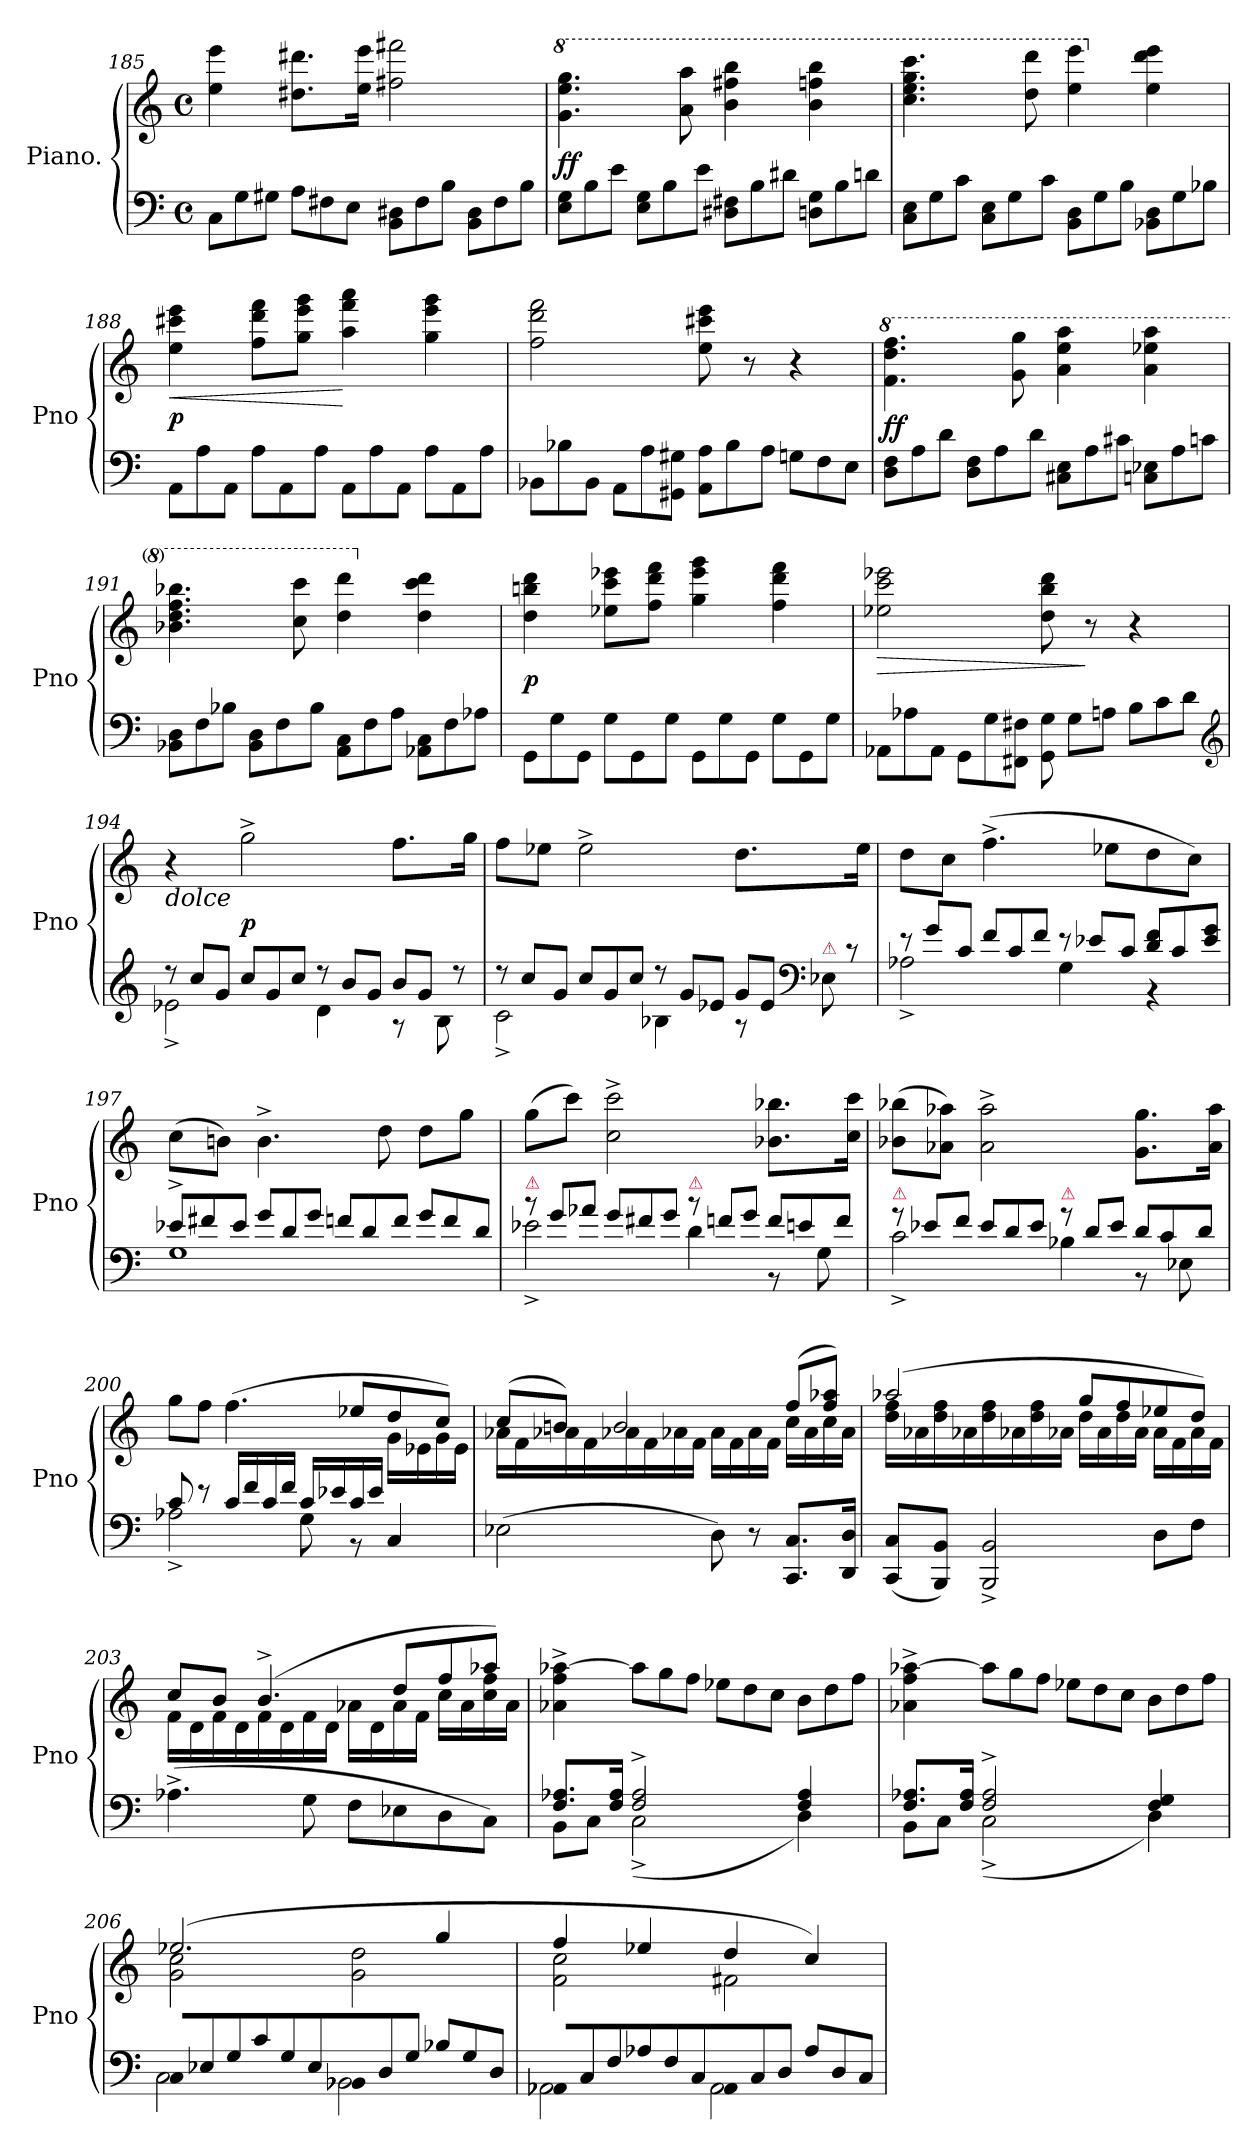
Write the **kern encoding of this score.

**kern	**kern	**dynam
*part1	*part1	*part1
*staff2	*staff1	*staff1/2
*I"Piano.	*	*
*I'Pno	*	*
*clefF4	*clefG2	*
*k[]	*k[]	*
*C:	*C:	*
*M4/4	*M4/4	*
*met(c)	*met(c)	*
*Xtuplet	*	*
=185	=185	=185
12C\L	4ee\ 4eee\	.
12G\	.	.
12G#X\J	.	.
12A\L	8.dd#X\ 8.ddd#X\L	.
12F#X\	.	.
12E\J	.	.
.	16ee\ 16eee\Jk	.
12BB\ 12D#X\L	2ff#X\ 2fff#X\	.
12F#\	.	.
12B\J	.	.
12BB\ 12D#\L	.	.
12F#\	.	.
12B\J	.	.
=186	=186	=186
*	*8va	*
12E\ 12G\L	4.gg\ 4.eee\ 4.ggg\	ff
12B\	.	.
12e\J	.	.
12E\ 12G\L	.	.
12B\	.	.
.	8aa\ 8aaa\	.
12e\J	.	.
12D#X\ 12F#X\L	4bb\ 4fff#X\ 4bbb\	.
12B\	.	.
12d#X\J	.	.
12Dn\ 12G\L	4bb\ 4fffn\ 4bbb\	.
12B\	.	.
12dn\J	.	.
=187	=187	=187
12C\ 12E\L	4.ccc\ 4.eee\ 4.ggg\ 4.cccc\	.
12G\	.	.
12c\J	.	.
12C\ 12E\L	.	.
12G\	.	.
.	8ddd\ 8dddd\	.
12c\J	.	.
12BB\ 12D\L	4eee\ 4eeee\	.
12G\	.	.
12B\J	.	.
*	*X8va	*
12BB-X\ 12D\L	4ee\ 4ddd\ 4eee\	.
12G\	.	.
12B-X\J	.	.
=188	=188	=188
!	!	!LO:HP:b
12AA\L	4ee\ 4ccc#X\ 4eee\	< p
12A\	.	.
12AA\J	.	.
12A\L	8ff\ 8ddd\ 8fff\L	.
12AA\	.	.
.	8gg\ 8eee\ 8ggg\J	.
12A\J	.	.
12AA\L	4aa\ 4fff\ 4aaa\	[
12A\	.	.
12AA\J	.	.
12A\L	4gg\ 4eee\ 4ggg\	.
12AA\	.	.
12A\J	.	.
=189	=189	=189
12BB-X\L	2ff\ 2ddd\ 2fff\	.
12B-X\	.	.
12BB-\J	.	.
12AA\L	.	.
12A\	.	.
12GG#X\ 12G#X\J	.	.
12AA\ 12A\L	8ee\ 8ccc#X\ 8eee\	.
12B-\	.	.
.	8r	.
12A\J	.	.
12Gn\L	4r	.
12F\	.	.
12E\J	.	.
=190	=190	=190
*	*8va	*
12D\ 12F\L	4.ff\ 4.ddd\ 4.fff\	ff
12A\	.	.
12d\J	.	.
12D\ 12F\L	.	.
12A\	.	.
.	8gg\ 8ggg\	.
12d\J	.	.
12C#X\ 12E\L	4aa\ 4eee\ 4aaa\	.
12A\	.	.
12c#X\J	.	.
12Cn\ 12E-X\L	4aa\ 4eee-X\ 4aaa\	.
12A\	.	.
12cn\J	.	.
=191	=191	=191
12BB-X\ 12D\L	4.bb-X\ 4.ddd\ 4.fff\ 4.bbb-X\	.
12F\	.	.
12B-X\J	.	.
12BB-\ 12D\L	.	.
12F\	.	.
.	8ccc\ 8cccc\	.
12B-\J	.	.
12AA\ 12C\L	4ddd\ 4dddd\	.
12F\	.	.
12A\J	.	.
*	*X8va	*
12AA-X\ 12C\L	4dd\ 4ccc\ 4ddd\	.
12F\	.	.
12A-X\J	.	.
=192	=192	=192
12GG\L	4dd\ 4bbn\ 4ddd\	p
12G\	.	.
12GG\J	.	.
12G\L	8ee-X\ 8ccc\ 8eee-X\L	.
12GG\	.	.
.	8ff\ 8ddd\ 8fff\J	.
12G\J	.	.
12GG\L	4gg\ 4eee-\ 4ggg\	.
12G\	.	.
12GG\J	.	.
12G\L	4ff\ 4ddd\ 4fff\	.
12GG\	.	.
12G\J	.	.
=193	=193	=193
!	!	!LO:HP:b
12AA-X\L	2ee-X\ 2ccc\ 2eee-X\	>
12A-X\	.	.
12AA-\J	.	.
12GG\L	.	.
12G\	.	.
12FF#X\ 12F#X\J	.	.
12GG\ 12G\	8dd\ 8bb\ 8ddd\	.
12G\L	.	.
.	8r	]
12An\J	.	.
12B\L	4r	.
12c\	.	.
12d\J	.	.
*clefG2	*	*
=194	=194	=194
*^	*	*
!	!	!LO:TX:b:i:t=dolce	!
12r	2e-X^\	4r	.
12cc/L	.	.	.
12g/J	.	.	.
12cc/L	.	2gg^\	p
12g/	.	.	.
12cc/J	.	.	.
12r	4d\	.	.
12b/L	.	.	.
12g/J	.	.	.
12b/L	8r	8.ff\L	.
12g/J	.	.	.
.	8B\	.	.
12r	.	.	.
.	.	16gg\Jk	.
=195	=195	=195	=195
12r	2c^\	8ff\L	.
12cc/L	.	.	.
.	.	8ee-X\J	.
12g/J	.	.	.
12cc/L	.	2ee-^\	.
12g/	.	.	.
12cc/J	.	.	.
12r	4B-X\	.	.
12g/L	.	.	.
12e-X/J	.	.	.
12g/L	8r	8.dd\L	.
12e-/J	.	.	.
*clefF4	*	*	*
!	!LO:TX:a:color=crimson:t=⚠	!	!
.	8E-X\	.	.
12r	.	.	.
.	.	16ee-\Jk	.
=196	=196	=196	=196
12r	2A-X^\	8dd\L	.
12g/L	.	.	.
.	.	8cc\J	.
12c/J	.	.	.
12f/L	.	(4.ff^\	.
12c/	.	.	.
12f/J	.	.	.
12r	4G\	.	.
12e-X/L	.	.	.
.	.	8ee-X\L	.
12c/J	.	.	.
12d/ 12f/L	4r	8dd\	.
12c/	.	.	.
.	.	8cc\J)	.
12e-/ 12g/J	.	.	.
=197	=197	=197	=197
12e-X^/L	1G	(8cc\L	.
12f#X/	.	.	.
.	.	8bn\J)	.
12e-/J	.	.	.
12g/L	.	4.b^\	.
12d/	.	.	.
12g/J	.	.	.
12fn/L	.	.	.
12d/	.	.	.
.	.	8dd\	.
12f/J	.	.	.
12g/L	.	8dd\L	.
12f/	.	.	.
.	.	8gg\J	.
12d/J	.	.	.
=198	=198	=198	=198
!LO:TX:a:color=crimson:t=⚠	!	!	!
12r	2e-X^\	(8gg\L	.
12g/L	.	.	.
.	.	8ccc\J)	.
12a-X/J	.	.	.
12g/L	.	2cc^\ 2ccc^\	.
12f#X/	.	.	.
12g/J	.	.	.
!LO:TX:a:color=crimson:t=⚠	!	!	!
12r	4d\	.	.
12fn/L	.	.	.
12g/J	.	.	.
12f/L	8r	8.b-X\ 8.bb-X\L	.
12en/	.	.	.
.	8G\	.	.
12f/J	.	.	.
.	.	16cc\ 16ccc\Jk	.
=199	=199	=199	=199
!LO:TX:a:color=crimson:t=⚠	!	!	!
12r	2c^\	(8b-X\ 8bb-X\L	.
12e-X/L	.	.	.
.	.	8a-X\ 8aa-X\J)	.
12f/J	.	.	.
12e-/L	.	2a-^\ 2aa-^\	.
12d/	.	.	.
12e-/J	.	.	.
!LO:TX:a:color=crimson:t=⚠	!	!	!
12r	4B-X\	.	.
12d/L	.	.	.
12e-/J	.	.	.
12d/L	8r	8.g\ 8.gg\L	.
12c/	.	.	.
.	8E-X\	.	.
12d/J	.	.	.
.	.	16a-\ 16aa-\Jk	.
=200	=200	=200	=200
*	*	*^	*
8c/	2A-X^\	8gg\L	2.ryy	.
8r	.	8ff\J	.	.
16c/LL	.	(4.ff\	.	.
16f/	.	.	.	.
16c/	.	.	.	.
16f/JJ	.	.	.	.
16c/LL	8G\	.	.	.
16e-X/	.	.	.	.
16c/	8r	8ee-X/L	.	.
16e-/JJ	.	.	.	.
4C/	4ryy	8dd/	16g\LL	.
.	.	.	16e-X\	.
.	.	8cc/J)	16g\	.
.	.	.	16e-\JJ	.
*v	*v	*	*	*
=201	=201	=201	=201
*	*tremolo	*	*
(2E-X\	(8cc/L	16a-X\LL	.
.	.	16f\	.
.	8bn/J)	16a-X\	.
.	.	16f\	.
.	2b/	16a-X\	.
.	.	16f\	.
.	.	16a-X\	.
.	.	16f\JJ	.
*	*Xtremolo	*	*
8D\)	.	16a-\LL	.
.	.	16f\	.
8r	.	16a-\	.
.	.	16f\JJ	.
8.CC/ 8.C/L	(8ff/L	16cc\LL	.
.	.	16a-\	.
.	8ff/ 8aa-X/J)	16cc\	.
16DD/ 16D/Jk	.	16a-\JJ	.
=202	=202	=202	=202
*	*tremolo	*	*
(8CC/ 8C/L	(2aa-X/	16dd\ 16ff\LL	.
.	.	16a-X\	.
8BBB/ 8BB/J)	.	16dd\ 16ff\	.
.	.	16a-X\	.
2BBB^/ 2BB^/	.	16dd\ 16ff\	.
.	.	16a-X\	.
.	.	16dd\ 16ff\	.
.	.	16a-X\JJ	.
*	*Xtremolo	*	*
.	8gg/L	16dd\LL	.
.	.	16a-\	.
.	8ff/	16dd\	.
.	.	16a-\JJ	.
8D\L	8ee-X/	16a-\LL	.
.	.	16f\	.
8F\J	8dd/J)	16a-\	.
.	.	16f\JJ	.
=203	=203	=203	=203
*	*tremolo	*	*
(4.A-X^\	8cc/L	16f\LL	.
.	.	16d\	.
.	8b/J	16f\	.
.	.	16d\	.
.	(4.b^/	16f\	.
.	.	16d\	.
8G\	.	16f\	.
.	.	16d\JJ	.
*	*Xtremolo	*	*
8F\L	.	16a-X\LL	.
.	.	16d\	.
8E-X\	8dd/L	16a-\	.
.	.	16f\JJ	.
8D\	8ff/	16cc\LL	.
.	.	16a-\	.
8C\J)	8aa-X/J)	16cc\ 16ff\	.
.	.	16a-\JJ	.
*	*v	*v	*
=204	=204	=204
*^	*	*
8.F/ 8.A-X/L	8BB\L	4a-X^\ 4ff^\ [4aa-X^\	.
.	8C\J	.	.
16F/ 16A-/Jk	.	.	.
*	*	*Xtuplet	*
2F^/ 2A-^/	(2C^\	12aa-\L]	.
.	.	12gg\	.
.	.	12ff\J	.
.	.	12ee-X\L	.
.	.	12dd\	.
.	.	12cc\J	.
4F/ 4A-/	4D\)	12b\L	.
.	.	12dd\	.
.	.	12ff\J	.
=205	=205	=205	=205
8.F/ 8.A-X/L	8BB\L	4a-X^\ 4ff^\ [4aa-X^\	.
.	8C\J	.	.
16F/ 16A-/Jk	.	.	.
2F^/ 2A-^/	(2C^\	12aa-\L]	.
.	.	12gg\	.
.	.	12ff\J	.
.	.	12ee-X\L	.
.	.	12dd\	.
.	.	12cc\J	.
4F/ 4G/	4D\)	12b\L	.
.	.	12dd\	.
.	.	12ff\J	.
=206	=206	=206	=206
!LO:N:vis=2	!	!	!
*	*	*^	*
12C/	2C\	(2.ee-X/	2g\ 2cc\	.
12E-X/	.	.	.	.
12G/J	.	.	.	.
12c/L	.	.	.	.
12G/	.	.	.	.
12E-/J	.	.	.	.
!LO:N:vis=2	!	!	!	!
12BB-X/	2BB-X\	.	2g\ 2dd\	.
12D/	.	.	.	.
12G/J	.	.	.	.
12B-X/L	.	4gg/	.	.
12G/	.	.	.	.
12D/J	.	.	.	.
=207	=207	=207	=207	=207
!LO:N:vis=2	!	!	!	!
12AA-X/	2AA-X\	4ff/	2f\ 2cc\	.
12C/	.	.	.	.
12F/J	.	.	.	.
12A-X/L	.	4ee-X/	.	.
12F/	.	.	.	.
12C/J	.	.	.	.
!LO:N:vis=2	!	!	!	!
12AA-/	2AA-\	4dd/	2f#X\	.
12C/	.	.	.	.
12D/J	.	.	.	.
12A-/L	.	4cc/)	.	.
12D/	.	.	.	.
12C/J	.	.	.	.
*v	*v	*	*	*
*	*v	*v	*
=	=	=
*-	*-	*-
